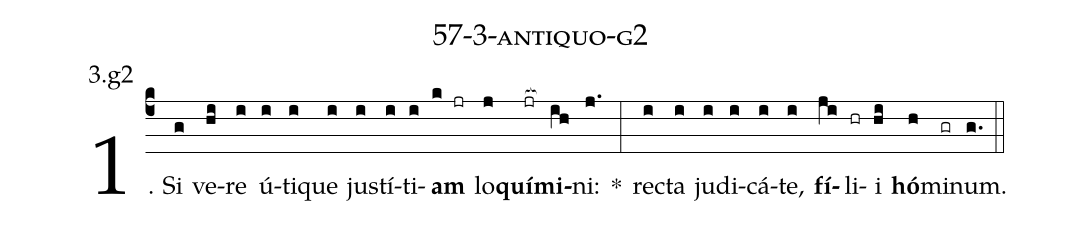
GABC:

name: 57-3-antiquo-g2;
annotation: 3.g2;
%%
(c4)1. Si(g) ve(hi)re(i) ú(i)ti(i)que(i) jus(i)tí(i)ti(i)<b>am</b>(k jr) lo(j)<b>quí</b>(jr[ocb:1{])<b>mi</b>(ih[ocb:0}])ni:(j.) *(:) rec(i)ta(i) ju(i)di(i)cá(i)te,(i) <b>fí</b>(ji)li(hr)i(hi) <b>hó</b>(h)mi(gr)num.(g.) (::)
